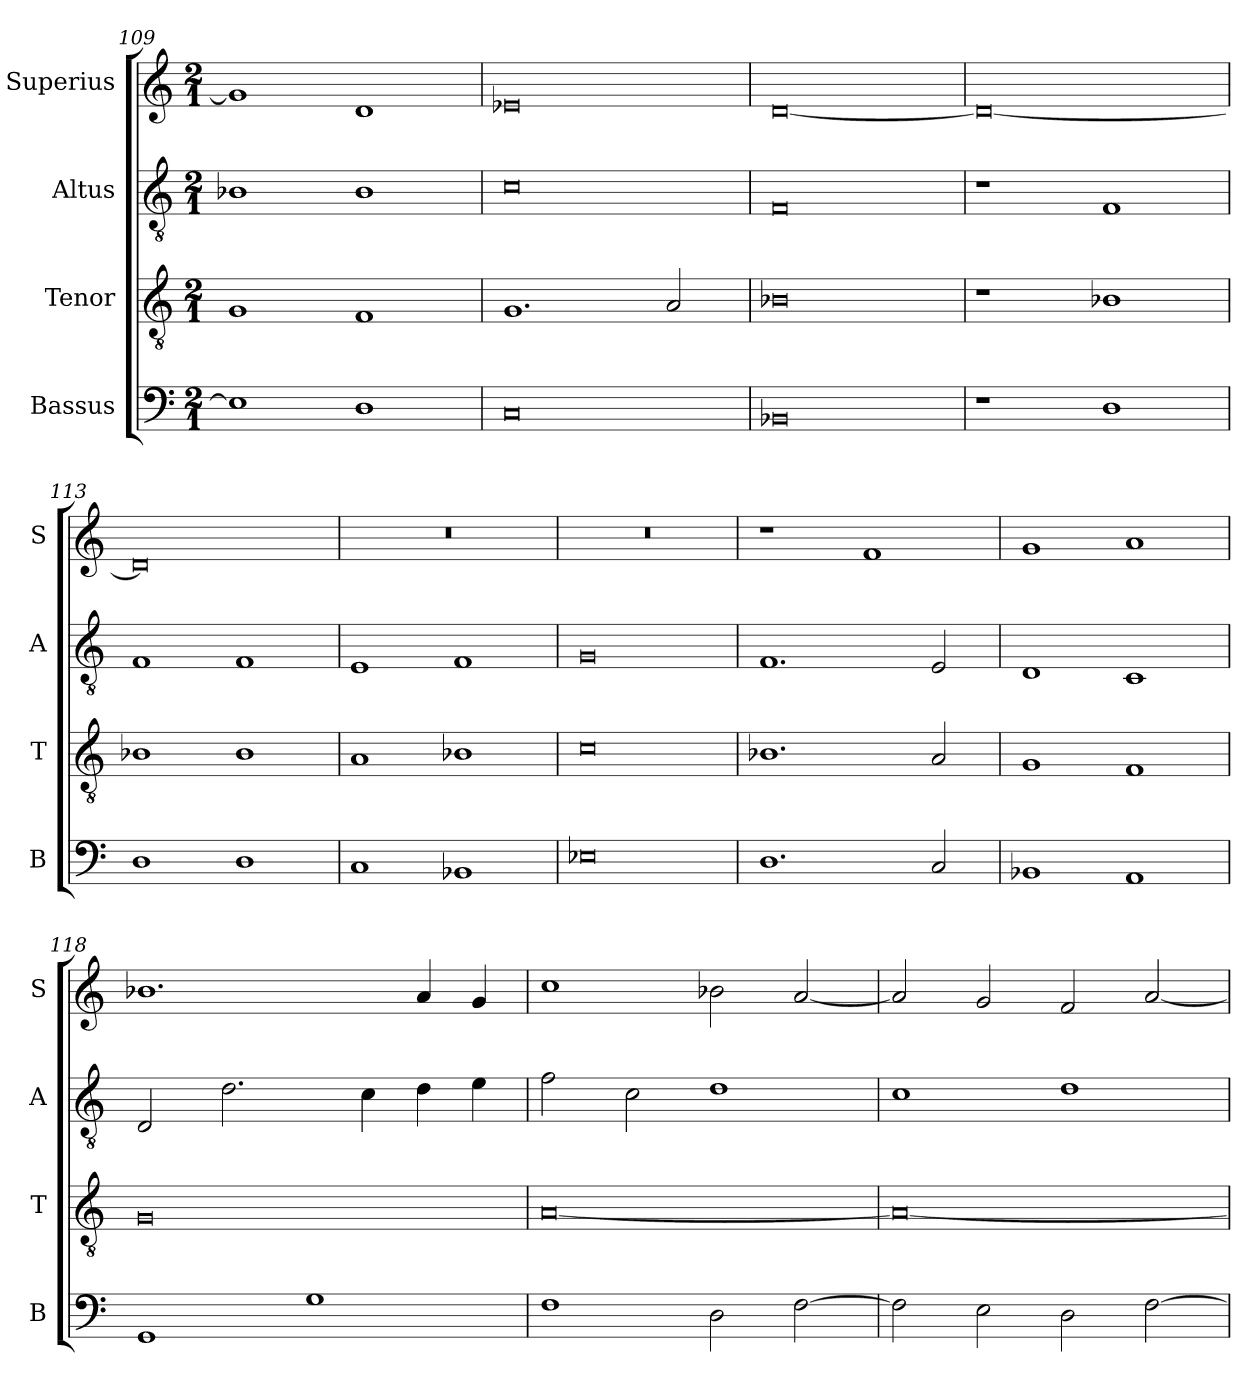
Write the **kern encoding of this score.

**kern	**kern	**kern	**kern
*part4	*part3	*part2	*part1
*staff4	*staff3	*staff2	*staff1
*I"Bassus	*I"Tenor	*I"Altus	*I"Superius
*I'B	*I'T	*I'A	*I'S
*clefF4	*clefGv2	*clefGv2	*clefG2
*k[]	*k[]	*k[]	*k[]
*M2/1	*M2/1	*M2/1	*M2/1
=109	=109	=109	=109
1E-]	1G	1B-X	1g]
1D	1F	1B-	1d
=110	=110	=110	=110
0C	1.G	0c	0e-X
.	2A/	.	.
=111	=111	=111	=111
0BB-X	0B-X	0F	[0d
=112	=112	=112	=112
1r	1r	1r	0d_
1D	1B-X	1F	.
=113	=113	=113	=113
1D	1B-X	1F	0d]
1D	1B-	1F	.
=114	=114	=114	=114
1C	1A	1E	0r
1BB-X	1B-X	1F	.
=115	=115	=115	=115
0E-X	0c	0G	0r
=116	=116	=116	=116
1.D	1.B-X	1.F	1r
.	.	.	1f
2C/	2A/	2E/	.
=117	=117	=117	=117
1BB-X	1G	1D	1g
1AA	1F	1C	1a
=118	=118	=118	=118
1GG	0G	2D/	1.b-X
.	.	2.d\	.
1G	.	.	.
.	.	4c\	.
.	.	4d\	4a/
.	.	4e\	4g/
=119	=119	=119	=119
1F	[0A	2f\	1cc
.	.	2c\	.
2D\	.	1d	2b-X\
[2F\	.	.	[2a/
=120	=120	=120	=120
2F\]	0A_	1c	2a/]
2E\	.	.	2g/
2D\	.	1d	2f/
[2F\	.	.	[2a/
=	=	=	=
*-	*-	*-	*-
